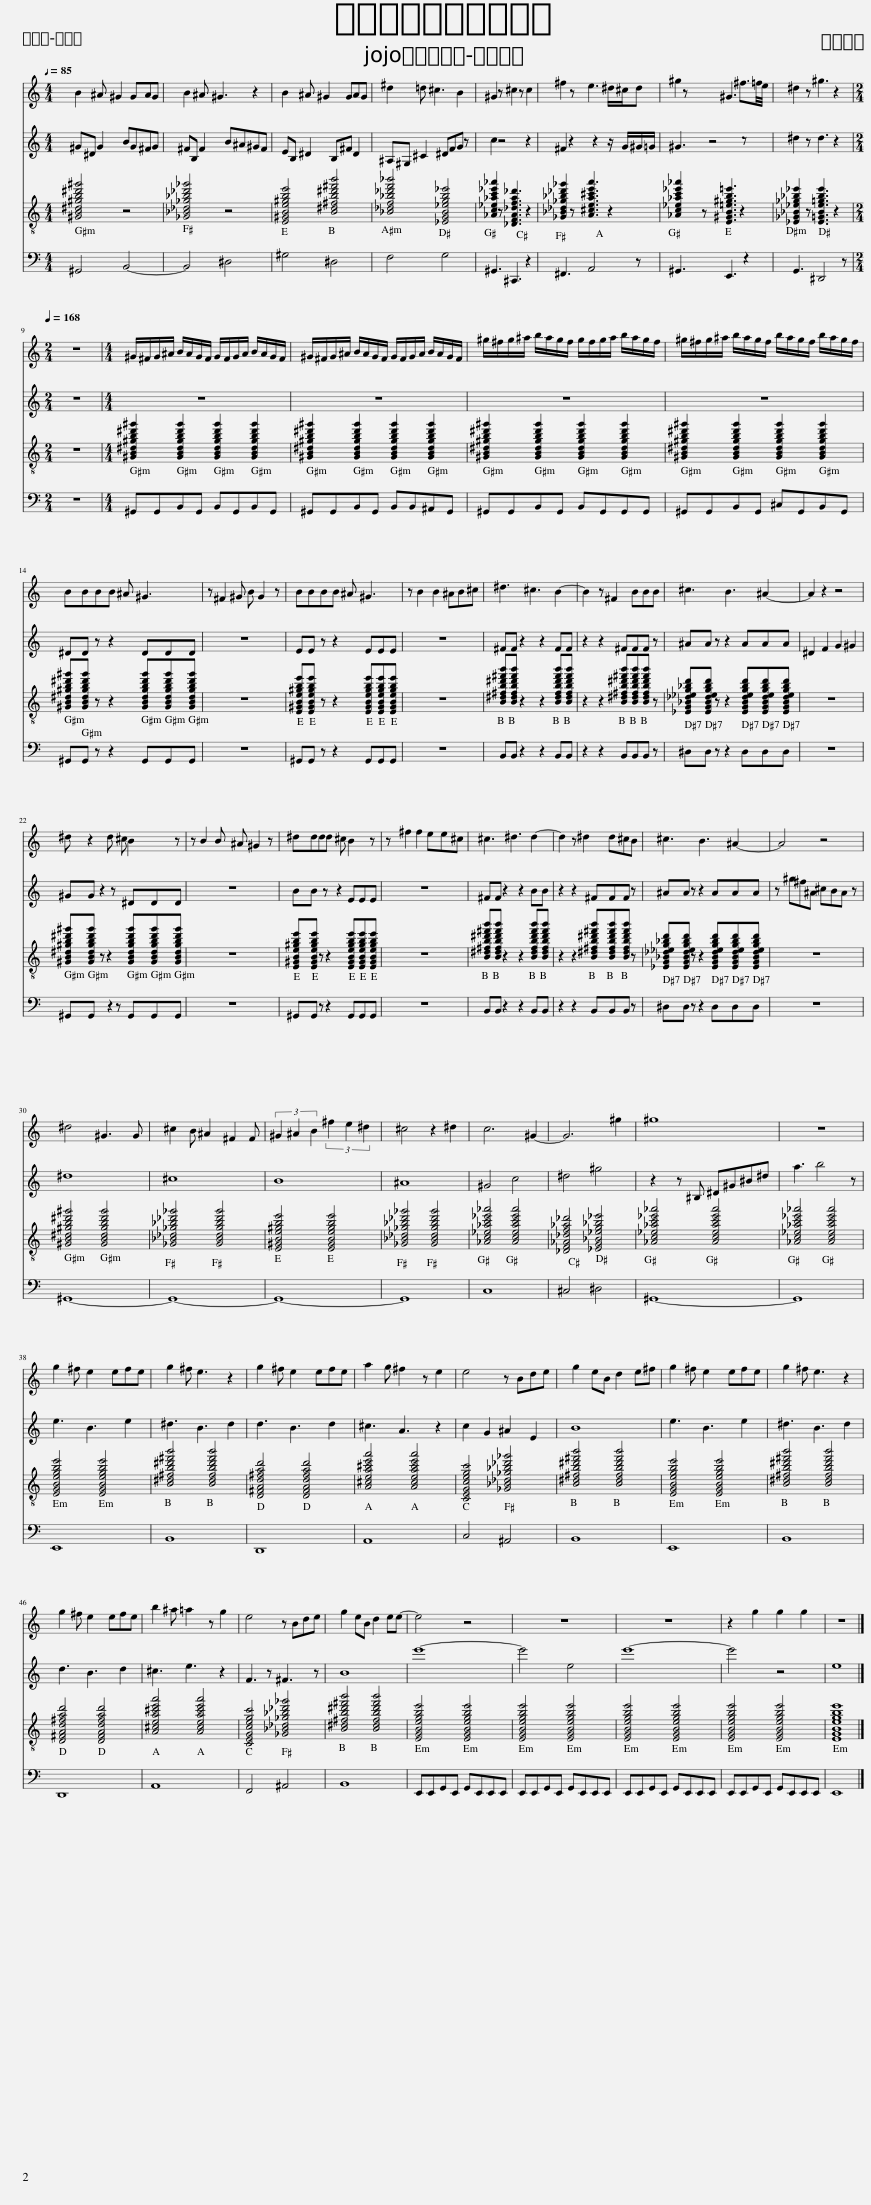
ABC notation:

X:1
%%score 1 2 3 4
L:1/8
Q:1/4=85
M:4/4
I:linebreak $
K:C
V:1 treble
V:2 treble
V:3 treble-8
V:4 bass
V:1
 B2 ^A ^G2 GAG | B2 ^A ^G3 z2 | B2 ^A ^G2 GAG | ^d2 =d ^c3 B2 | ^G2 z ^c2 z c2 | %5
 ^f2 z e3 ^d/^c/d | ^g2 z ^G3 ^f3/2=f/4e/4 | ^d2 z ^g3 z2 |$[M:2/4][Q:1/4=168] z4 |[M:4/4] ^G/^F/G/^A/ B/A/G/F/ G/F/G/A/ B/A/G/F/ | %10
 ^G/^F/G/^A/ B/A/G/F/ G/F/G/A/ B/A/G/F/ | ^g/^f/g/^a/ b/a/g/f/ g/f/g/a/ b/a/g/f/ | ^g/^f/g/^a/ b/a/g/f/ b/a/g/f/ b/a/g/f/ |$ BBBB ^A ^G3 | z ^F2 ^G B G2 z | %15
 BBBB ^A ^G3 | z B2 B2 ^AB^c | ^d3 ^c3 B2- | B2 z ^F2 BBB | ^c3 B3 ^A2- | %20
 A2 z2 z4 |$ ^d z2 d ^c B2 z | z B2 B ^A ^G2 z | ^dddd ^c B2 z | z ^f2 f2 ee^c | %25
 ^c3 ^d3 d2- | d2 z ^d2 d^cB | ^c3 B3 ^A2- | A4 z4 |$ ^d4 ^G3 G | %30
 ^c2 B ^A2 ^F2 F | (3^G2 ^A2 B2 (3^f2 e2 ^d2 | ^c4 z2 ^d2 | c6 ^G2- | G6 ^g2 | %35
 ^g8 | z8 |$ g2 ^f e2 efe | g2 ^f e3 z2 | g2 ^f e2 efe | %40
 a2 g ^f2 z e2 | e4 z Bde | g2 eB d2 e^f | g2 ^f e2 efe | g2 ^f e3 z2 |$ %45
 g2 ^f e2 efe | b2 ^a =a2 z g2 | e4 z Bde | g2 eB d2 ee- | e4 z4 | %50
 z8 | z8 | z2 g2 g2 g2 | z8 |] %54
V:2
 ^G^D G2 BG^FG | ^FB, F2 B^A^GF | EB, ^D2 B,^F D2 | ^A,^G, ^C2 ^DFG z | c2 z4 z2 | %5
 ^F2 z2 z2 z/ G/^G/=G/ | ^G3 z4 z | ^d2 z d3 z2 |$[M:2/4] z4 |[M:4/4] z8 | %10
 z8 | z8 | z8 |$ ^DD z z2 DDD | z8 | %15
 EE z z2 EEE | z8 | ^FF z2 z2 FF | z2 z2 ^FFF z | ^AA z z2 AAA | %20
 ^D2 F2 G2 ^G2 |$ ^GG z2 z ^DDD | z8 | BB z z2 EEE | z8 | %25
 ^FF z2 z2 BB | z2 z2 ^FFF z | ^AA z z2 AAA | z ^g^f^A ^cBA z |$ ^d8 | %30
 ^c8 | B8 | ^A8 | ^G4 c4 | ^d4 ^g4 | %35
 z2 z ^B, ^D^G^B^d | a3 b4 z |$ e3 B3 e2 | ^d3 B3 d2 | d3 B3 d2 | %40
 ^c3 A3 z2 | c2 G2 ^A2 E2 | B8 | e3 B3 e2 | ^d3 B3 d2 |$ %45
 d3 B3 d2 | ^c3 e3 z2 | F3 z ^F3 z | B8 | e'8- | %50
 e'4 e4 | e'8- | e'4 z4 | e8 |] %54
V:3
 [^GB^d^gb^d'^g']4 z4 | [_G_B_d_g_b_d'_g']4 z4 | [E^GBe^gbe']4 [B^d^fb^d'^f'b']4 | [_B_df_b_d'f'_b']4 [_EGB_egb_e']4 | [_Ac_e_ac'_e'_a']2 z [_DFA_dfa_d']3 z2 | %5
 [_G_B_d_g_b_d'_g']2 z [A^cea^c'e'a']3 z2 | [_Ac_e_ac'_e'_a']2 z [E^GB=e^gb=e']3 z2 | [_E_G_B_e_g_b_e']2 z [E=GBe=gbe']3 z2 |$[M:2/4] z4 |[M:4/4] [^GB^d^gb^d'^g']2 [GBdgbd'g']2 [GBdgbd'g']2 [GBdgbd'g']2 | %10
 [^GB^d^gb^d'^g']2 [GBdgbd'g']2 [GBdgbd'g']2 [GBdgbd'g']2 | [^GB^d^gb^d'^g']2 [GBdgbd'g']2 [GBdgbd'g']2 [GBdgbd'g']2 | [^GB^d^gb^d'^g']2 [GBdgbd'g']2 [GBdgbd'g']2 [GBdgbd'g']2 |$ [^GB^d^gb^d'^g'][GBdgbd'g'] z z2 [GBdgbd'g'][GBdgbd'g'][GBdgbd'g'] | z8 | %15
 [E^GBe^gbe'][EGBegbe'] z z2 [EGBegbe'][EGBegbe'][EGBegbe'] | z8 | [B^d^fb^d'^f'b'][Bdfbd'f'b'] z2 z2 [Bdfbd'f'b'][Bdfbd'f'b'] | z2 z2 [B^d^fb^d'^f'b'][Bdfbd'f'b'][Bdfbd'f'b'] z | [_EG_B_d_eg_bd'][EGBdegbd'] z z2 [EGBdegbd'][EGBdegbd'][EGBdegbd'] | %20
 z8 |$ [^GB^d^gb^d'^g'][GBdgbd'g'] z z2 [GBdgbd'g'][GBdgbd'g'][GBdgbd'g'] | z8 | [E^GBe^gbe'][EGBegbe'] z z2 [EGBegbe'][EGBegbe'][EGBegbe'] | z8 | %25
 [B^d^fb^d'^f'b'][Bdfbd'f'b'] z2 z2 [Bdfbd'f'b'][Bdfbd'f'b'] | z2 z2 [B^d^fb^d'^f'b'][Bdfbd'f'b'][Bdfbd'f'b'] z | [_EG_B_d_eg_bd'][EGBdegbd'] z z2 [EGBdegbd'][EGBdegbd'][EGBdegbd'] | z8 |$ [^GB^d^gb^d'^g']4 [GBdgbd'g']4 | %30
 [_G_B_d_g_b_d'_g']4 [GBdgbd'g']4 | [E^GBe^gbe']4 [EGBegbe']4 | [_G_B_d_g_b_d'_g']4 [GBdgbd'g']4 | [_Ac_e_ac'_e'_a']4 [Aceac'e'a']4 | [_DF_A_df_a_d']4 [_EG_B_eg_b_e']4 | %35
 [_Ac_e_ac'_e'_a']4 [Aceac'e'a']4 | [_Ac_e_ac'_e'_a']4 [Aceac'e'a']4 |$ [EGBegbe']4 [EGBegbe']4 | [B^d^fb^d'^f'b']4 [Bdfbd'f'b']4 | [D^FAd^fad']4 [DFAdfad']4 | %40
 [A^cea^c'e'a']4 [Aceac'e'a']4 | [CEGcegc']4 [_G_B_d_g_b_d'_g']4 | [B^d^fb^d'^f'b']4 [Bdfbd'f'b']4 | [EGBegbe']4 [EGBegbe']4 | [B^d^fb^d'^f'b']4 [Bdfbd'f'b']4 |$ %45
 [D^FAd^fad']4 [DFAdfad']4 | [A^cea^c'e'a']4 [Aceac'e'a']4 | [CEGcegc']4 [_G_B_d_g_b_d'_g']4 | [B^d^fb^d'^f'b']4 [Bdfbd'f'b']4 | [EGBegbe']4 [EGBegbe']4 | %50
 [EGBegbe']4 [EGBegbe']4 | [EGBegbe']4 [EGBegbe']4 | [EGBegbe']4 [EGBegbe']4 | [EGBegbe']8 |] %54
V:4
 ^G,,4 B,,4- | B,,4 ^D,4 | ^G,4 ^D,4 | F,4 G,4 | ^G,,3 ^C,,3 z2 | %5
 ^F,,3 A,,4 z | ^G,,3 E,,3 z2 | G,,3 ^D,,4 z |$[M:2/4] z4 |[M:4/4] ^G,,G,,B,,G,, B,,G,,B,,G,, | %10
 ^G,,G,,B,,G,, B,,B,,^A,,G,, | ^G,,G,,B,,G,, B,,G,,G,,G,, | ^G,,G,,B,,G,, ^C,G,,B,,G,, |$ ^G,,G,, z z2 G,,G,,G,, | z8 | %15
 ^G,,G,, z z2 G,,G,,G,, | z8 | B,,B,, z2 z2 B,,B,, | z2 z2 B,,B,,B,, z | ^D,D, z z2 D,D,D, | %20
 z8 |$ ^G,,G,, z2 z G,,G,,G,, | z8 | ^G,,G,, z z2 G,,G,,G,, | z8 | %25
 B,,B,, z2 z2 B,,B,, | z2 z2 B,,B,,B,, z | ^D,D, z z2 D,D,D, | z8 |$ ^G,,8- | %30
 G,,8- | G,,8- | G,,8 | C,8 | ^C,4 ^D,4 | %35
 ^G,,8- | G,,8 |$ E,,8 | B,,8 | D,,8 | %40
 A,,8 | C,4 ^A,,4 | B,,8 | E,,8 | B,,8 |$ %45
 D,,8 | A,,8 | F,,4 ^A,,4 | B,,8 | E,,E,,G,,E,, G,,E,,E,,E,, | %50
 E,,E,,G,,E,, G,,E,,E,,E,, | E,,E,,G,,E,, G,,E,,E,,E,, | E,,E,,G,,E,, G,,E,,E,,E,, | E,,8 |] %54
